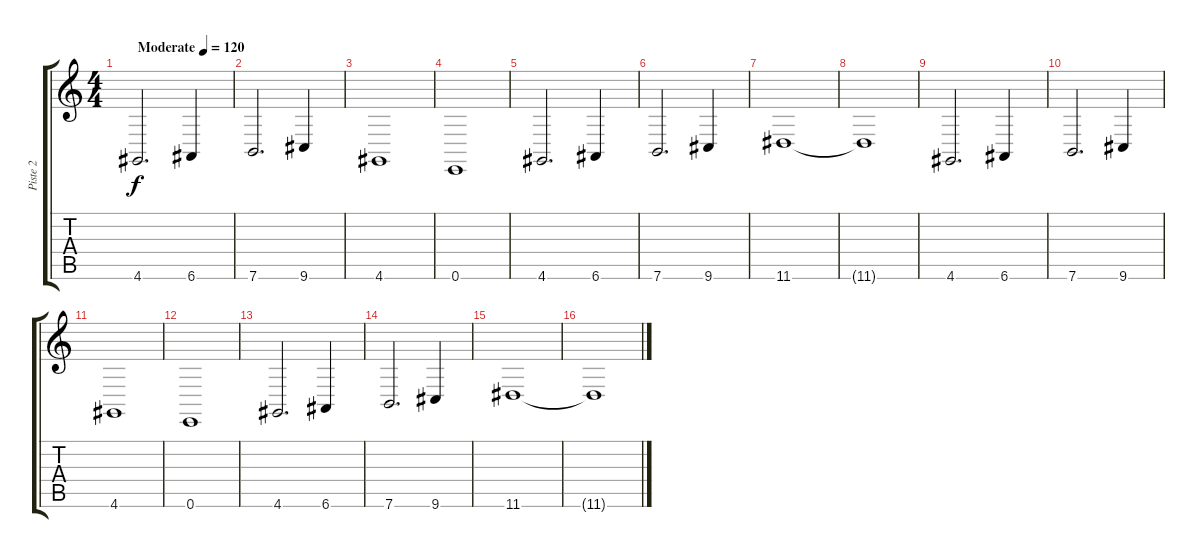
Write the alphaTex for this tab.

\track ("Piste 2" "Piste 2") {instrument stringensemble1}
\staff {score tabs}
\tuning (E4 B3 G3 D3 A2 E2) {hide}
\ts (4 4)
\tempo (120 "Moderate")
\clef g2
\ks c
4.6.2{d dy f instrument stringensemble1} 6.6.4 |
7.6.2{d} 9.6.4 |
4.6.1 |
0.6.1 |
4.6.2{d} 6.6.4 |
7.6.2{d} 9.6.4 |
11.6.1 |
11.6{t}.1 |
4.6.2{d} 6.6.4 |
7.6.2{d} 9.6.4 |
4.6.1 |
0.6.1 |
4.6.2{d} 6.6.4 |
7.6.2{d} 9.6.4 |
11.6.1 |
11.6{t}.1
